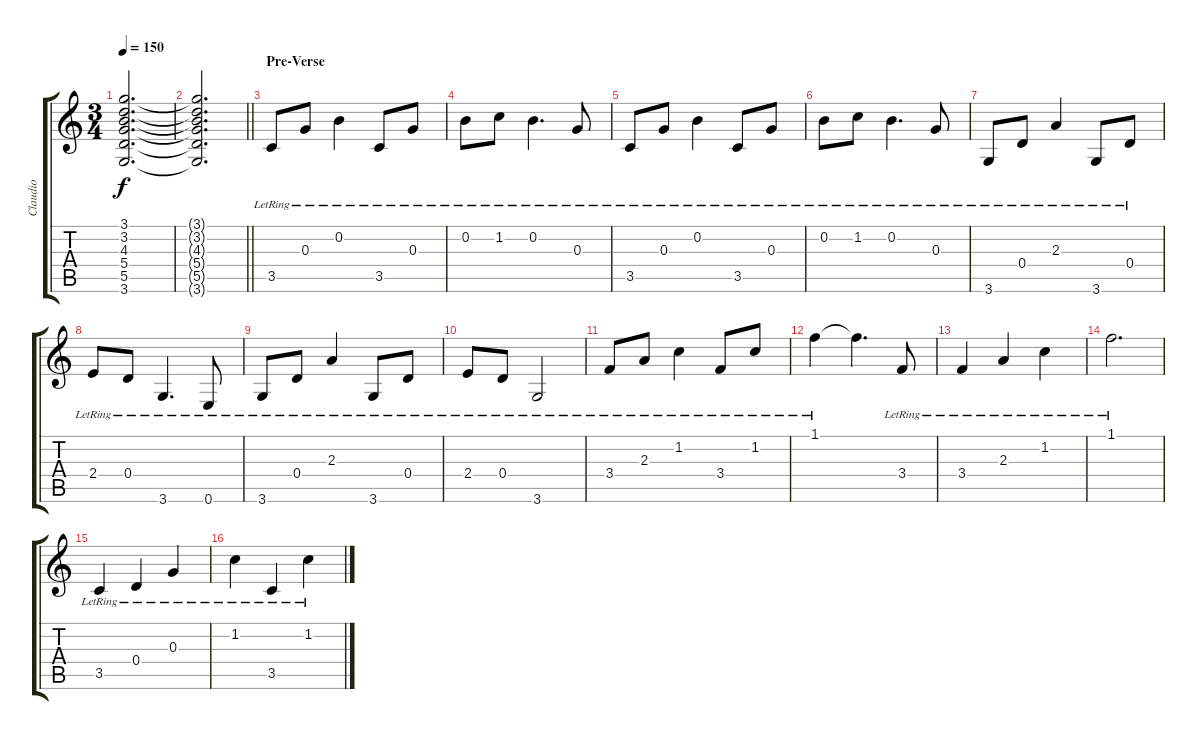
\track ("Claudio" "Claudio") {instrument acousticguitarnylon}
\staff {score tabs}
\tuning (E4 B3 G3 D3 A2 E2) {hide}
\ts (3 4)
\tempo 150
\clef g2
\ks c
(3.1{t} 3.2{t} 4.3{t} 5.4{t} 5.5{t} 3.6{t}).2{d dy f} |
\barLineRight lightlight
(3.1{t} 3.2{t} 4.3{t} 5.4{t} 5.5{t} 3.6{t}).2{d} |
\section ("" "Pre-Verse")
3.5{lr}.8 0.3{lr}.8 0.2{lr}.4 3.5{lr}.8 0.3{lr}.8 |
0.2{lr}.8 1.2{lr}.8 0.2{lr}.4{d} 0.3{lr}.8 |
3.5{lr}.8 0.3{lr}.8 0.2{lr}.4 3.5{lr}.8 0.3{lr}.8 |
0.2{lr}.8 1.2{lr}.8 0.2{lr}.4{d} 0.3{lr}.8 |
3.6{lr}.8 0.4{lr}.8 2.3{lr}.4 3.6{lr}.8 0.4{lr}.8 |
2.4{lr}.8 0.4{lr}.8 3.6{lr}.4{d} 0.6{lr}.8 |
3.6{lr}.8 0.4{lr}.8 2.3{lr}.4 3.6{lr}.8 0.4{lr}.8 |
2.4{lr}.8 0.4{lr}.8 3.6{lr}.2 |
3.4{lr}.8 2.3{lr}.8 1.2{lr}.4 3.4{lr}.8 1.2{lr}.8 |
1.1{lr}.4 1.1{t}.4{d} 3.4{lr}.8 |
3.4{lr}.4 2.3{lr}.4 1.2{lr}.4 |
1.1{lr}.2{d} |
3.5{lr}.4 0.4{lr}.4 0.3{lr}.4 |
1.2{lr}.4 3.5{lr}.4 1.2{lr}.4
